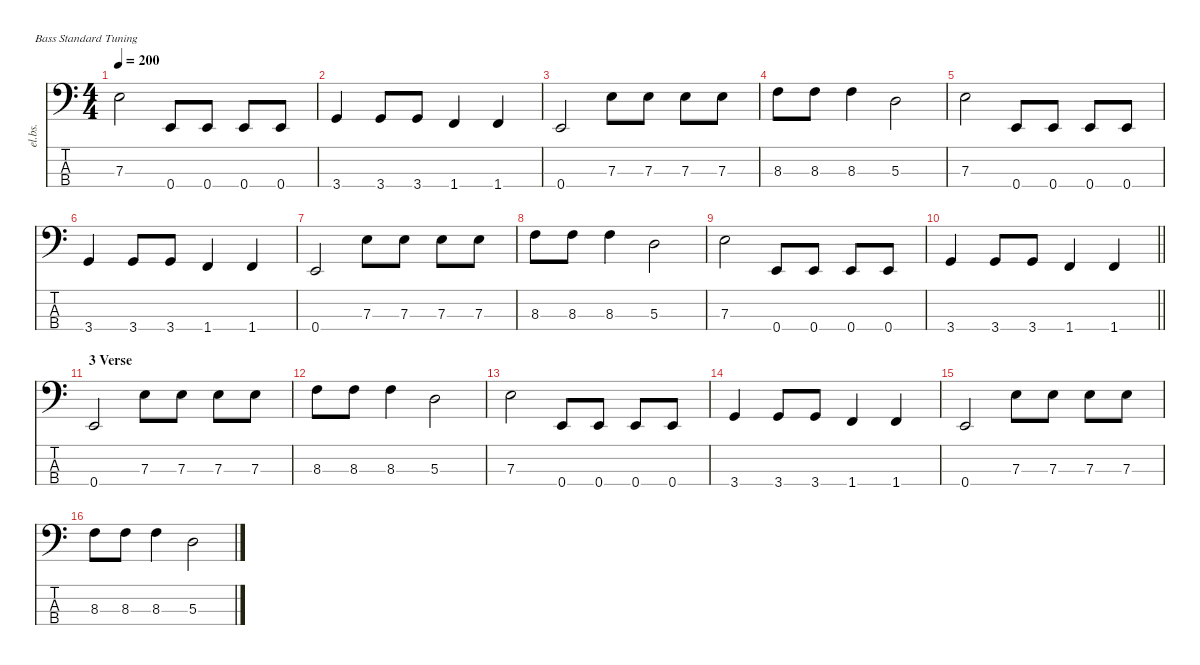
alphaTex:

\defaultSystemsLayout 4
\hideDynamics
\bracketExtendMode nobrackets
\otherSystemsTrackNameOrientation horizontal
\track ("Cliff Burton (Bass)" "el.bs.") {instrument electricbasspick}
\staff {score tabs}
\tuning (G2 D2 A1 E1)
\ts (4 4)
\tempo 200
\clef f4
\ks c
7.3.2{dy f beam Down} 0.4.8{beam Up} 0.4.8{beam Up} 0.4.8{beam Up} 0.4.8{beam Up} |
3.4.4{beam Up} 3.4.8{beam Up} 3.4.8{beam Up} 1.4.4{beam Up} 1.4.4{beam Up} |
0.4.2{beam Up} 7.3.8{beam Down} 7.3.8{beam Down} 7.3.8{beam Down} 7.3.8{beam Down} |
8.3.8{beam Down} 8.3.8{beam Down} 8.3.4{beam Down} 5.3.2{beam Down} |
7.3.2{beam Down} 0.4.8{beam Up} 0.4.8{beam Up} 0.4.8{beam Up} 0.4.8{beam Up} |
3.4.4{beam Up} 3.4.8{beam Up} 3.4.8{beam Up} 1.4.4{beam Up} 1.4.4{beam Up} |
0.4.2{beam Up} 7.3.8{beam Down} 7.3.8{beam Down} 7.3.8{beam Down} 7.3.8{beam Down} |
8.3.8{beam Down} 8.3.8{beam Down} 8.3.4{beam Down} 5.3.2{beam Down} |
7.3.2{beam Down} 0.4.8{beam Up} 0.4.8{beam Up} 0.4.8{beam Up} 0.4.8{beam Up} |
\barLineRight lightlight
3.4.4{beam Up} 3.4.8{beam Up} 3.4.8{beam Up} 1.4.4{beam Up} 1.4.4{beam Up} |
\section ("" "3 Verse")
0.4.2{beam Up} 7.3.8{beam Down} 7.3.8{beam Down} 7.3.8{beam Down} 7.3.8{beam Down} |
8.3.8{beam Down} 8.3.8{beam Down} 8.3.4{beam Down} 5.3.2{beam Down} |
7.3.2{beam Down} 0.4.8{beam Up} 0.4.8{beam Up} 0.4.8{beam Up} 0.4.8{beam Up} |
3.4.4{beam Up} 3.4.8{beam Up} 3.4.8{beam Up} 1.4.4{beam Up} 1.4.4{beam Up} |
0.4.2{beam Up} 7.3.8{beam Down} 7.3.8{beam Down} 7.3.8{beam Down} 7.3.8{beam Down} |
8.3.8{beam Down} 8.3.8{beam Down} 8.3.4{beam Down} 5.3.2{beam Down}
